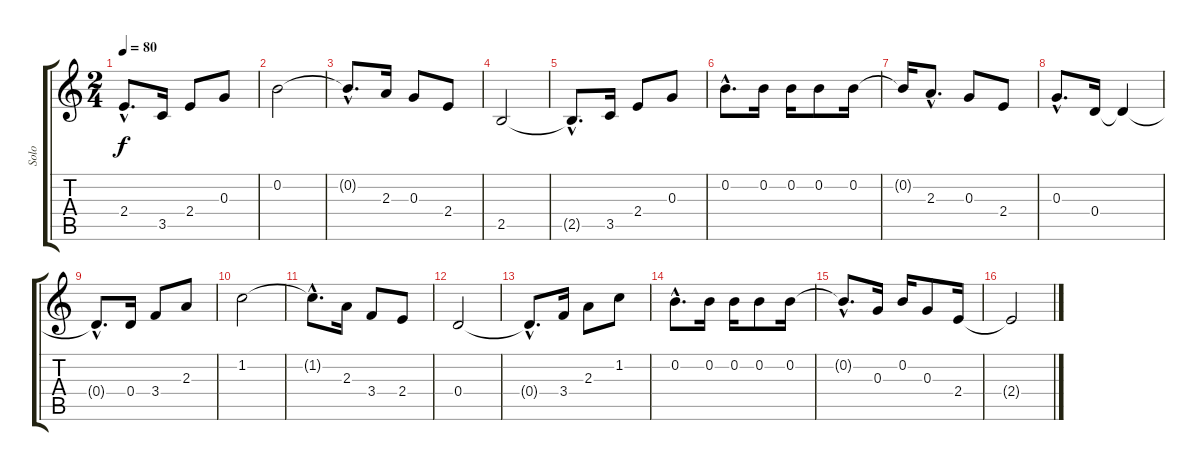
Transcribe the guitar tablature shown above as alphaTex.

\track ("Solo" "Solo") {instrument acousticguitarnylon}
\staff {score tabs}
\tuning (E4 B3 G3 D3 A2 E2) {hide}
\ts (2 4)
\tempo 80
\clef g2
\ks c
2.4{hac t}.8{d dy f} 3.5.16 2.4.8 0.3.8 |
0.2.2 |
0.2{hac t}.8{d} 2.3.16 0.3.8 2.4.8 |
2.5.2 |
2.5{hac t}.8{d} 3.5.16 2.4.8 0.3.8 |
0.2{hac}.8{d} 0.2.16 0.2.16 0.2.8 0.2.16 |
0.2{t}.16 2.3{hac}.8{d} 0.3.8 2.4.8 |
0.3{hac}.8{d} 0.4.16 0.4{t}.4 |
0.4{hac t}.8{d} 0.4.16 3.4.8 2.3.8 |
1.2.2 |
1.2{hac t}.8{d} 2.3.16 3.4.8 2.4.8 |
0.4.2 |
0.4{hac t}.8{d} 3.4.16 2.3.8 1.2.8 |
0.2{hac}.8{d} 0.2.16 0.2.16 0.2.8 0.2.16 |
0.2{hac t}.8{d} 0.3.16 0.2.16 0.3.8 2.4.16 |
2.4{t}.2
